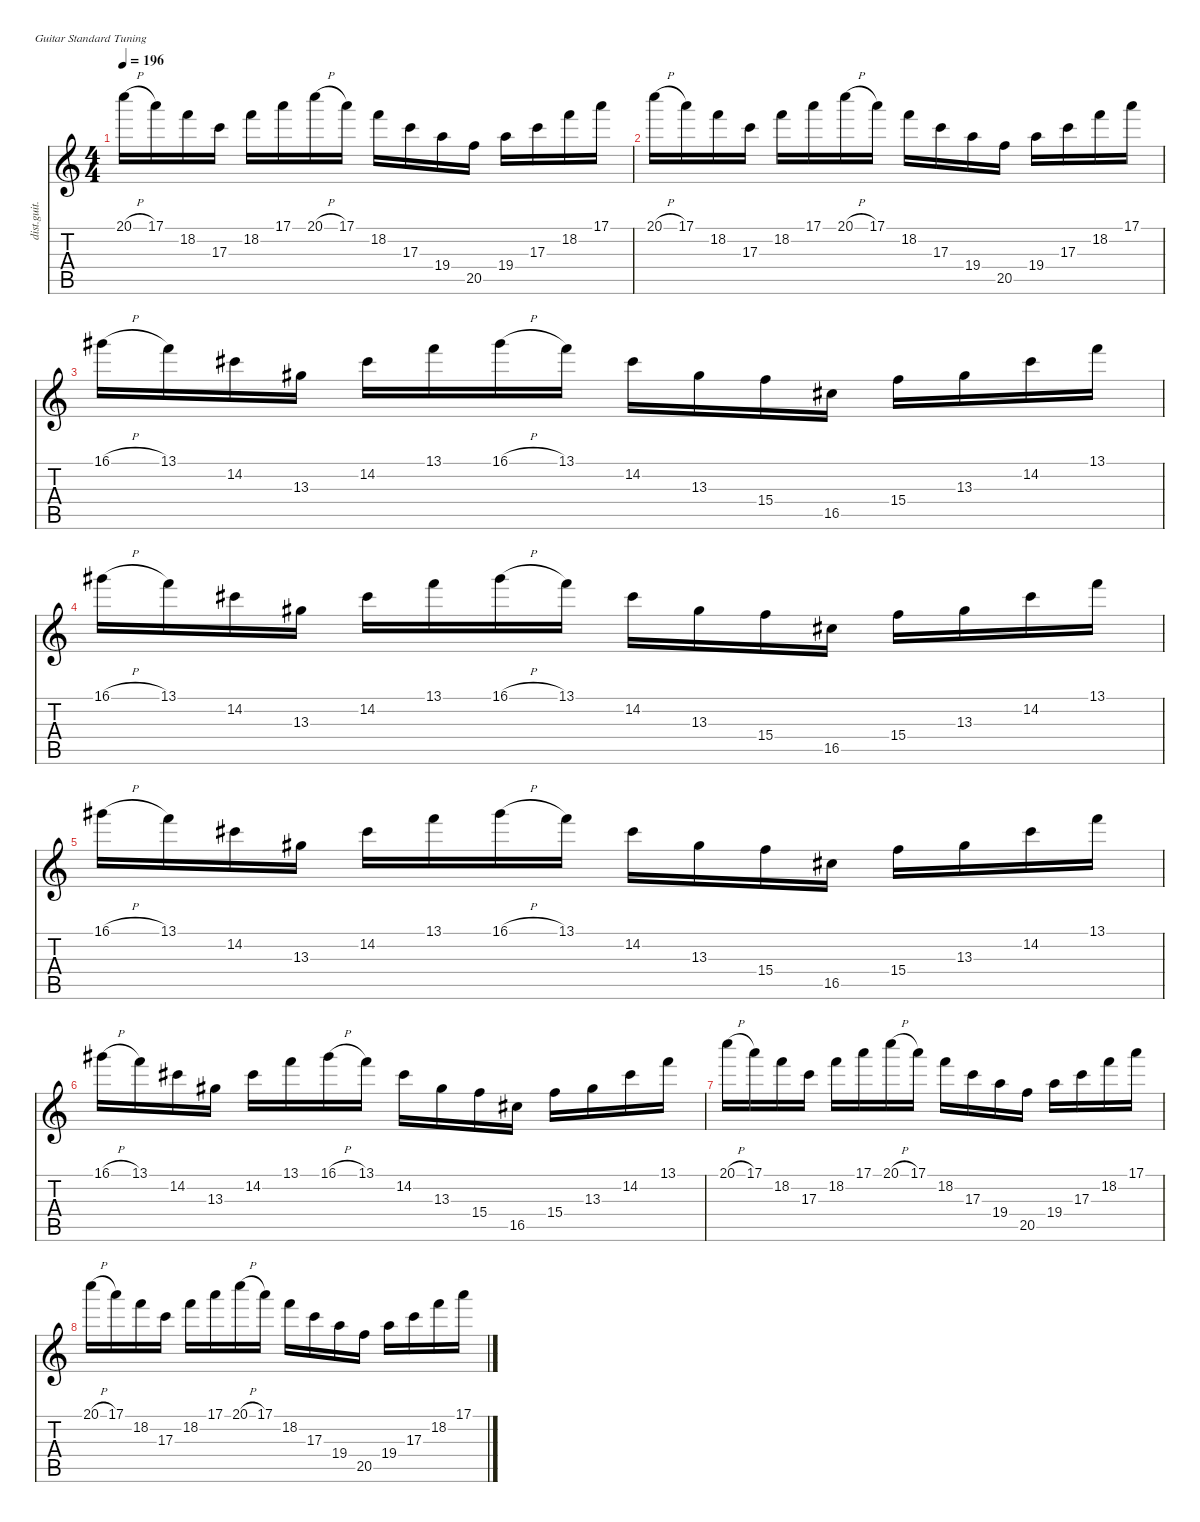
\defaultSystemsLayout 4
\hideDynamics
\bracketExtendMode nobrackets
\otherSystemsTrackNameOrientation horizontal
\track ("Gtr1" "dist.guit.") {instrument distortionguitar}
\staff {score tabs}
\tuning (E4 B3 G3 D3 A2 E2)
\ts (4 4)
\tempo 196
\clef g2
\ks c
20.1{h}.16{dy f beam Down} 17.1.16{beam Down} 18.2.16{beam Down} 17.3.16{beam Down} 18.2.16{beam Down} 17.1.16{beam Down} 20.1{h}.16{beam Down} 17.1.16{beam Down} 18.2.16{beam Down} 17.3.16{beam Down} 19.4.16{beam Down} 20.5.16{beam Down} 19.4.16{beam Down} 17.3.16{beam Down} 18.2.16{beam Down} 17.1.16{beam Down} |
20.1{h}.16{beam Down} 17.1.16{beam Down} 18.2.16{beam Down} 17.3.16{beam Down} 18.2.16{beam Down} 17.1.16{beam Down} 20.1{h}.16{beam Down} 17.1.16{beam Down} 18.2.16{beam Down} 17.3.16{beam Down} 19.4.16{beam Down} 20.5.16{beam Down} 19.4.16{beam Down} 17.3.16{beam Down} 18.2.16{beam Down} 17.1.16{beam Down} |
16.1{h acc #}.16{beam Down} 13.1.16{beam Down} 14.2{acc #}.16{beam Down} 13.3{acc #}.16{beam Down} 14.2{acc #}.16{beam Down} 13.1.16{beam Down} 16.1{h acc #}.16{beam Down} 13.1.16{beam Down} 14.2{acc #}.16{beam Down} 13.3{acc #}.16{beam Down} 15.4.16{beam Down} 16.5{acc #}.16{beam Down} 15.4.16{beam Down} 13.3{acc #}.16{beam Down} 14.2{acc #}.16{beam Down} 13.1.16{beam Down} |
16.1{h acc #}.16{beam Down} 13.1.16{beam Down} 14.2{acc #}.16{beam Down} 13.3{acc #}.16{beam Down} 14.2{acc #}.16{beam Down} 13.1.16{beam Down} 16.1{h acc #}.16{beam Down} 13.1.16{beam Down} 14.2{acc #}.16{beam Down} 13.3{acc #}.16{beam Down} 15.4.16{beam Down} 16.5{acc #}.16{beam Down} 15.4.16{beam Down} 13.3{acc #}.16{beam Down} 14.2{acc #}.16{beam Down} 13.1.16{beam Down} |
16.1{h acc #}.16{beam Down} 13.1.16{beam Down} 14.2{acc #}.16{beam Down} 13.3{acc #}.16{beam Down} 14.2{acc #}.16{beam Down} 13.1.16{beam Down} 16.1{h acc #}.16{beam Down} 13.1.16{beam Down} 14.2{acc #}.16{beam Down} 13.3{acc #}.16{beam Down} 15.4.16{beam Down} 16.5{acc #}.16{beam Down} 15.4.16{beam Down} 13.3{acc #}.16{beam Down} 14.2{acc #}.16{beam Down} 13.1.16{beam Down} |
16.1{h acc #}.16{beam Down} 13.1.16{beam Down} 14.2{acc #}.16{beam Down} 13.3{acc #}.16{beam Down} 14.2{acc #}.16{beam Down} 13.1.16{beam Down} 16.1{h acc #}.16{beam Down} 13.1.16{beam Down} 14.2{acc #}.16{beam Down} 13.3{acc #}.16{beam Down} 15.4.16{beam Down} 16.5{acc #}.16{beam Down} 15.4.16{beam Down} 13.3{acc #}.16{beam Down} 14.2{acc #}.16{beam Down} 13.1.16{beam Down} |
20.1{h}.16{beam Down} 17.1.16{beam Down} 18.2.16{beam Down} 17.3.16{beam Down} 18.2.16{beam Down} 17.1.16{beam Down} 20.1{h}.16{beam Down} 17.1.16{beam Down} 18.2.16{beam Down} 17.3.16{beam Down} 19.4.16{beam Down} 20.5.16{beam Down} 19.4.16{beam Down} 17.3.16{beam Down} 18.2.16{beam Down} 17.1.16{beam Down} |
20.1{h}.16{beam Down} 17.1.16{beam Down} 18.2.16{beam Down} 17.3.16{beam Down} 18.2.16{beam Down} 17.1.16{beam Down} 20.1{h}.16{beam Down} 17.1.16{beam Down} 18.2.16{beam Down} 17.3.16{beam Down} 19.4.16{beam Down} 20.5.16{beam Down} 19.4.16{beam Down} 17.3.16{beam Down} 18.2.16{beam Down} 17.1.16{beam Down}
